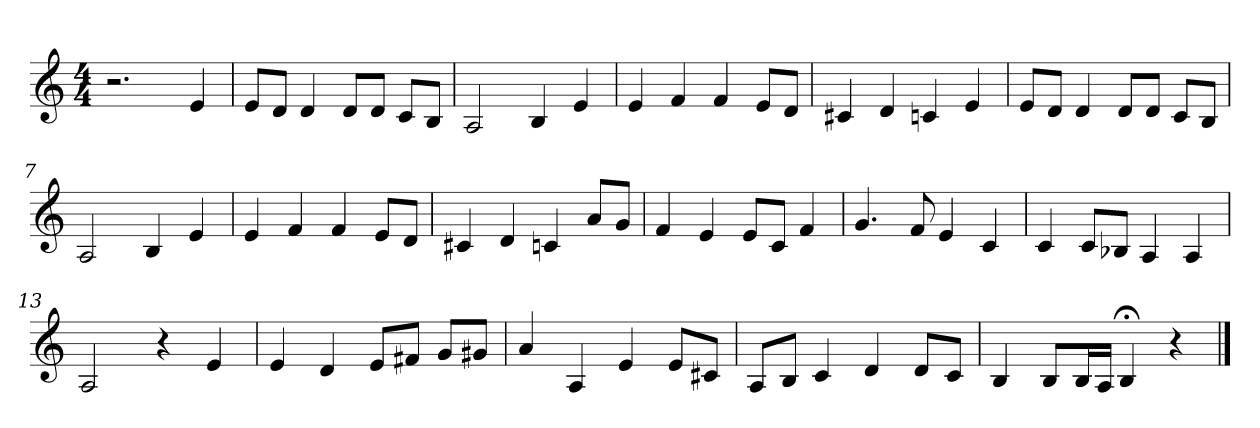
**kern
*part1
*staff1
*clefG2
*M4/4
=1
2.r
4e
=2
8e/L
8d/J
4d
8d/L
8d/J
8c/L
8B/J
=3
2A
4B
4e
=4
4e
4f
4f
8e/L
8d/J
=5
4c#X
4d
4cn
4e
=6
8e/L
8d/J
4d
8d/L
8d/J
8c/L
8B/J
=7
2A
4B
4e
=8
4e
4f
4f
8e/L
8d/J
=9
4c#X
4d
4cn
8a/L
8g/J
=10
4f
4e
8e/L
8c/J
4f
=11
4.g
8f
4e
4c
=12
4c
8c/L
8B-X/J
4A
4A
=13
2A
4r
4e
=14
4e
4d
8e/L
8f#X/J
8g/L
8g#X/J
=15
4a
4A
4e
8e/L
8c#X/J
=16
8A/L
8B/J
4c
4d
8d/L
8c/J
=17
4B
8B/L
16B/L
16A/JJ
4B;<
4r
==
*-
